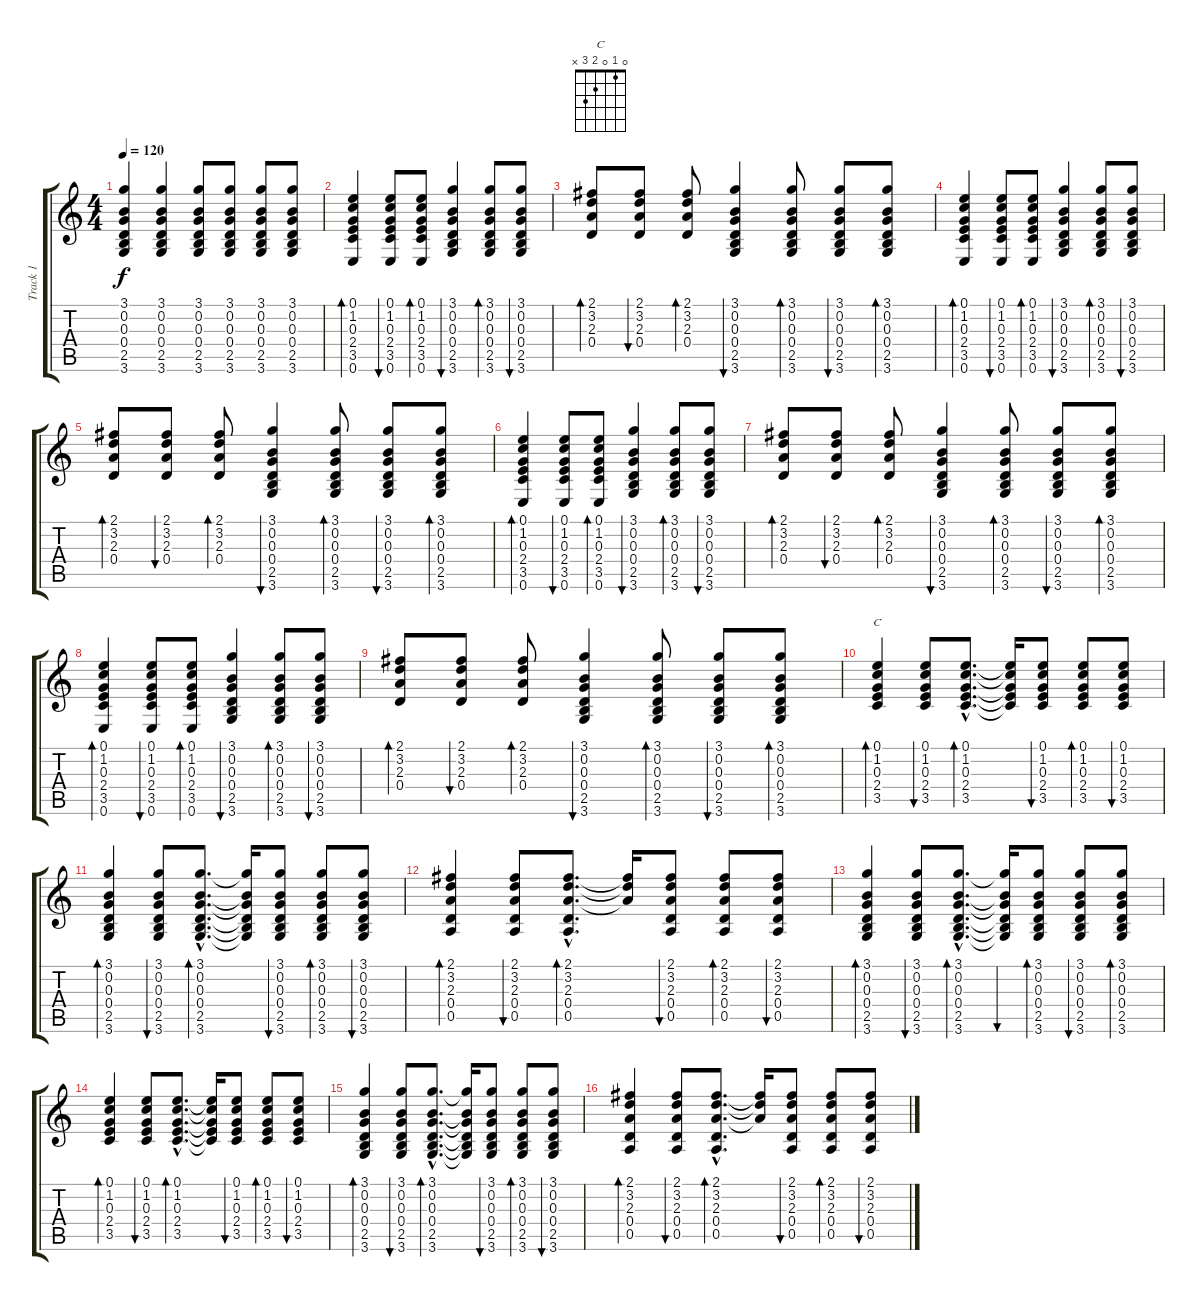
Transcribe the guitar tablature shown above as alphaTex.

\track ("Track 1" "Track 1") {instrument acousticguitarsteel}
\staff {score tabs}
\tuning (E4 B3 G3 D3 A2 E2) {hide}
\chord ("C" 0 1 0 2 3 x)
\ts (4 4)
\tempo 120
\clef g2
\ks c
(3.1 0.2 0.3 0.4 2.5 3.6).4{dy f} (3.1 0.2 0.3 0.4 2.5 3.6).4 (3.1 0.2 0.3 0.4 2.5 3.6).8 (3.1 0.2 0.3 0.4 2.5 3.6).8 (3.1 0.2 0.3 0.4 2.5 3.6).8 (3.1 0.2 0.3 0.4 2.5 3.6).8 |
(0.1 1.2 0.3 2.4 3.5 0.6).4{bd 60} (0.1 1.2 0.3 2.4 3.5 0.6).8{bu 60} (0.1 1.2 0.3 2.4 3.5 0.6).8{bd 60} (3.1 0.2 0.3 0.4 2.5 3.6).4{bu 60} (3.1 0.2 0.3 0.4 2.5 3.6).8{bd 60} (3.1 0.2 0.3 0.4 2.5 3.6).8{bu 60} |
(2.1 3.2 2.3 0.4).8{bd 60} (2.1 3.2 2.3 0.4).8{bu 60} (2.1 3.2 2.3 0.4).8{bd 60} (3.1 0.2 0.3 0.4 2.5 3.6).4{bu 60} (3.1 0.2 0.3 0.4 2.5 3.6).8{bd 60} (3.1 0.2 0.3 0.4 2.5 3.6).8{bu 60} (3.1 0.2 0.3 0.4 2.5 3.6).8{bd 60} |
(0.1 1.2 0.3 2.4 3.5 0.6).4{bd 60} (0.1 1.2 0.3 2.4 3.5 0.6).8{bu 60} (0.1 1.2 0.3 2.4 3.5 0.6).8{bd 60} (3.1 0.2 0.3 0.4 2.5 3.6).4{bu 60} (3.1 0.2 0.3 0.4 2.5 3.6).8{bd 60} (3.1 0.2 0.3 0.4 2.5 3.6).8{bu 60} |
(2.1 3.2 2.3 0.4).8{bd 60} (2.1 3.2 2.3 0.4).8{bu 60} (2.1 3.2 2.3 0.4).8{bd 60} (3.1 0.2 0.3 0.4 2.5 3.6).4{bu 60} (3.1 0.2 0.3 0.4 2.5 3.6).8{bd 60} (3.1 0.2 0.3 0.4 2.5 3.6).8{bu 60} (3.1 0.2 0.3 0.4 2.5 3.6).8{bd 60} |
(0.1 1.2 0.3 2.4 3.5 0.6).4{bd 60} (0.1 1.2 0.3 2.4 3.5 0.6).8{bu 60} (0.1 1.2 0.3 2.4 3.5 0.6).8{bd 60} (3.1 0.2 0.3 0.4 2.5 3.6).4{bu 60} (3.1 0.2 0.3 0.4 2.5 3.6).8{bd 60} (3.1 0.2 0.3 0.4 2.5 3.6).8{bu 60} |
(2.1 3.2 2.3 0.4).8{bd 60} (2.1 3.2 2.3 0.4).8{bu 60} (2.1 3.2 2.3 0.4).8{bd 60} (3.1 0.2 0.3 0.4 2.5 3.6).4{bu 60} (3.1 0.2 0.3 0.4 2.5 3.6).8{bd 60} (3.1 0.2 0.3 0.4 2.5 3.6).8{bu 60} (3.1 0.2 0.3 0.4 2.5 3.6).8{bd 60} |
(0.1 1.2 0.3 2.4 3.5 0.6).4{bd 60} (0.1 1.2 0.3 2.4 3.5 0.6).8{bu 60} (0.1 1.2 0.3 2.4 3.5 0.6).8{bd 60} (3.1 0.2 0.3 0.4 2.5 3.6).4{bu 60} (3.1 0.2 0.3 0.4 2.5 3.6).8{bd 60} (3.1 0.2 0.3 0.4 2.5 3.6).8{bu 60} |
(2.1 3.2 2.3 0.4).8{bd 60} (2.1 3.2 2.3 0.4).8{bu 60} (2.1 3.2 2.3 0.4).8{bd 60} (3.1 0.2 0.3 0.4 2.5 3.6).4{bu 60} (3.1 0.2 0.3 0.4 2.5 3.6).8{bd 60} (3.1 0.2 0.3 0.4 2.5 3.6).8{bu 60} (3.1 0.2 0.3 0.4 2.5 3.6).8{bd 60} |
(0.1 1.2 0.3 2.4 3.5).4{bd 60 ch "C"} (0.1 1.2 0.3 2.4 3.5).8{bu 60} (0.1{hac} 1.2{hac} 0.3{hac} 2.4{hac} 3.5{hac}).8{d bd 60} (0.1{t} 1.2{t} 0.3{t} 2.4{t} 3.5{t}).16 (0.1 1.2 0.3 2.4 3.5).8{bu 60} (0.1 1.2 0.3 2.4 3.5).8{bd 60} (0.1 1.2 0.3 2.4 3.5).8{bu 60} |
(3.1 0.2 0.3 0.4 2.5 3.6).4{bd 60} (3.1 0.2 0.3 0.4 2.5 3.6).8{bu 60} (3.1{hac} 0.2{hac} 0.3{hac} 0.4{hac} 2.5{hac} 3.6{hac}).8{d bd 60} (3.1{t} 0.2{t} 0.3{t} 0.4{t} 2.5{t} 3.6{t}).16 (3.1 0.2 0.3 0.4 2.5 3.6).8{bu 60} (3.1 0.2 0.3 0.4 2.5 3.6).8{bd 60} (3.1 0.2 0.3 0.4 2.5 3.6).8{bu 60} |
(2.1 3.2 2.3 0.4 0.5).4{bd 60} (2.1 3.2 2.3 0.4 0.5).8{bu 60} (2.1{hac} 3.2{hac} 2.3{hac} 0.4{hac} 0.5{hac}).8{d bd 60} (2.1{t} 3.2{t} 2.3{t}).16 (2.1 3.2 2.3 0.4 0.5).8{bu 60} (2.1 3.2 2.3 0.4 0.5).8{bd 60} (2.1 3.2 2.3 0.4 0.5).8{bu 60} |
(3.1 0.2 0.3 0.4 2.5 3.6).4{bd 60} (3.1 0.2 0.3 0.4 2.5 3.6).8{bu 60} (3.1{hac} 0.2{hac} 0.3{hac} 0.4{hac} 2.5{hac} 3.6{hac}).8{d bd 60} (3.1{t} 0.2{t} 0.3{t} 0.4{t} 2.5{t} 3.6{t}).16{bu 60} (3.1 0.2 0.3 0.4 2.5 3.6).8{bd 60} (3.1 0.2 0.3 0.4 2.5 3.6).8{bu 60} (3.1 0.2 0.3 0.4 2.5 3.6).8{bd 60} |
(0.1 1.2 0.3 2.4 3.5).4{bd 60} (0.1 1.2 0.3 2.4 3.5).8{bu 60} (0.1{hac} 1.2{hac} 0.3{hac} 2.4{hac} 3.5{hac}).8{d bd 60} (0.1{t} 1.2{t} 0.3{t} 2.4{t} 3.5{t}).16 (0.1 1.2 0.3 2.4 3.5).8{bu 60} (0.1 1.2 0.3 2.4 3.5).8{bd 60} (0.1 1.2 0.3 2.4 3.5).8{bu 60} |
(3.1 0.2 0.3 0.4 2.5 3.6).4{bd 60} (3.1 0.2 0.3 0.4 2.5 3.6).8{bu 60} (3.1{hac} 0.2{hac} 0.3{hac} 0.4{hac} 2.5{hac} 3.6{hac}).8{d bd 60} (3.1{t} 0.2{t} 0.3{t} 0.4{t} 2.5{t} 3.6{t}).16 (3.1 0.2 0.3 0.4 2.5 3.6).8{bu 60} (3.1 0.2 0.3 0.4 2.5 3.6).8{bd 60} (3.1 0.2 0.3 0.4 2.5 3.6).8{bu 60} |
(2.1 3.2 2.3 0.4 0.5).4{bd 60} (2.1 3.2 2.3 0.4 0.5).8{bu 60} (2.1{hac} 3.2{hac} 2.3{hac} 0.4{hac} 0.5{hac}).8{d bd 60} (2.1{t} 3.2{t} 2.3{t}).16 (2.1 3.2 2.3 0.4 0.5).8{bu 60} (2.1 3.2 2.3 0.4 0.5).8{bd 60} (2.1 3.2 2.3 0.4 0.5).8{bu 60}
